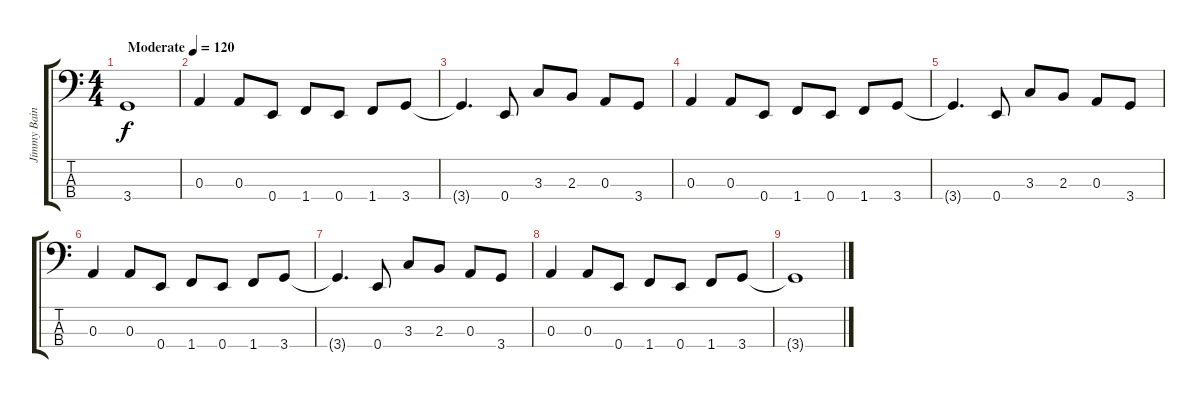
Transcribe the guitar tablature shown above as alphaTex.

\track ("Jimmy Bain" "Jimmy Bain") {instrument electricbasspick}
\staff {score tabs}
\tuning (G2 D2 A1 E1) {hide}
\ts (4 4)
\tempo (120 "Moderate")
\clef f4
\ks c
3.4.1{dy f instrument electricbasspick} |
0.3.4 0.3.8 0.4.8 1.4.8 0.4.8 1.4.8 3.4.8 |
3.4{t}.4{d} 0.4.8 3.3.8 2.3.8 0.3.8 3.4.8 |
0.3.4 0.3.8 0.4.8 1.4.8 0.4.8 1.4.8 3.4.8 |
3.4{t}.4{d} 0.4.8 3.3.8 2.3.8 0.3.8 3.4.8 |
0.3.4 0.3.8 0.4.8 1.4.8 0.4.8 1.4.8 3.4.8 |
3.4{t}.4{d} 0.4.8 3.3.8 2.3.8 0.3.8 3.4.8 |
0.3.4 0.3.8 0.4.8 1.4.8 0.4.8 1.4.8 3.4.8 |
3.4{t}.1
